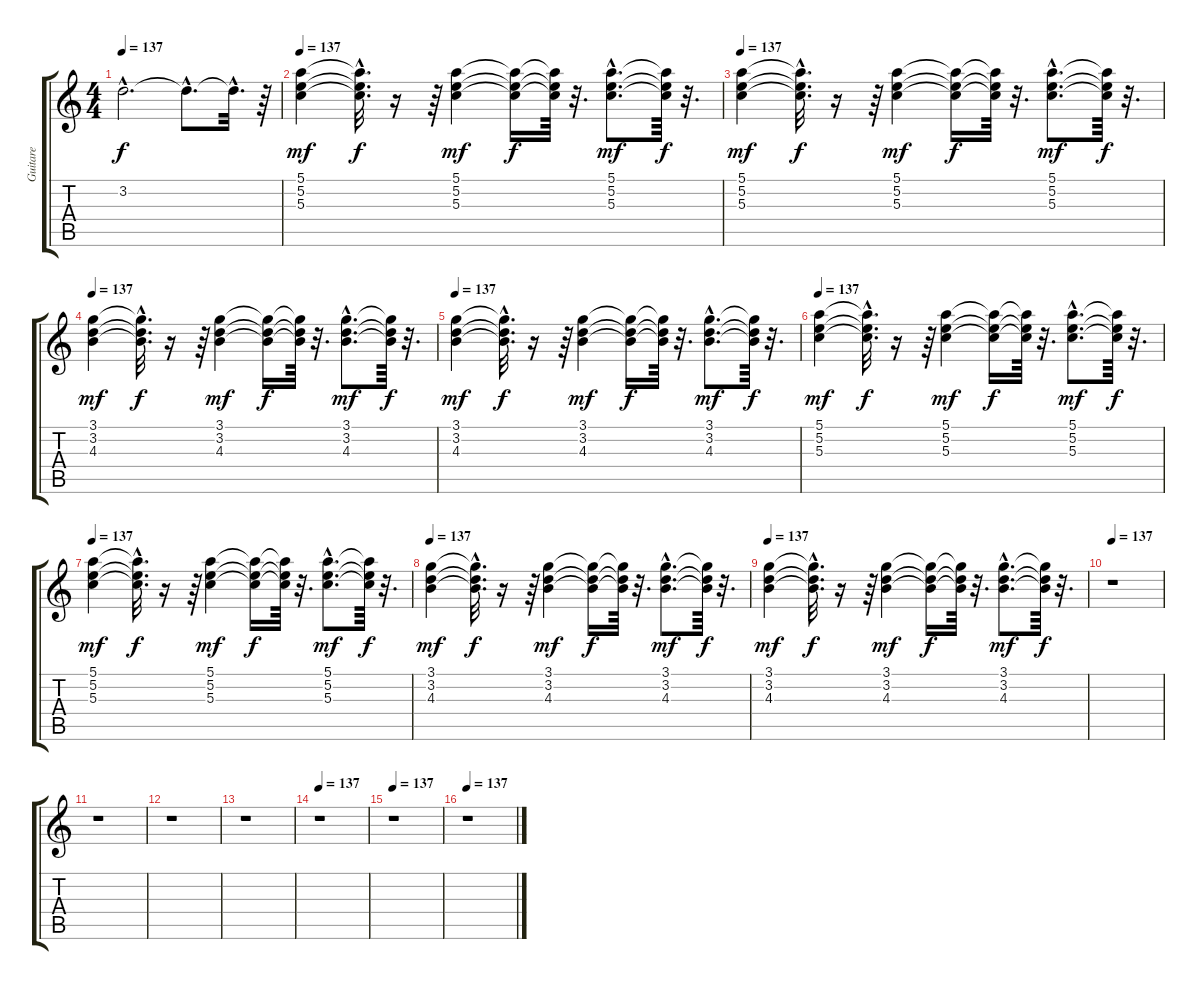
\track ("Guitare" "Guitare") {instrument acousticguitarnylon}
\staff {score tabs}
\tuning (E4 B3 G3 D3 A2 E2) {hide}
\ts (4 4)
\tempo 137
\clef g2
\ks c
3.2{hac t}.2{d dy f} 3.2{hac t}.8{d} 3.2{hac t}.32{d} r.64 |
\tempo 137
(5.1 5.2 5.3).4{dy mf} (5.1{hac t} 5.2{hac t} 5.3{hac t}).32{d dy f} r.16 r.64 (5.1 5.2 5.3).4{dy mf} (5.1{t} 5.2{t} 5.3{t}).16{dy f} (5.1{t} 5.2{t} 5.3{t}).64 r.32{d} (5.1{hac} 5.2{hac} 5.3{hac}).8{d dy mf} (5.1{t} 5.2{t} 5.3{t}).64{dy f} r.32{d} |
\tempo 137
(5.1 5.2 5.3).4{dy mf} (5.1{hac t} 5.2{hac t} 5.3{hac t}).32{d dy f} r.16 r.64 (5.1 5.2 5.3).4{dy mf} (5.1{t} 5.2{t} 5.3{t}).16{dy f} (5.1{t} 5.2{t} 5.3{t}).64 r.32{d} (5.1{hac} 5.2{hac} 5.3{hac}).8{d dy mf} (5.1{t} 5.2{t} 5.3{t}).64{dy f} r.32{d} |
\tempo 137
(3.1 3.2 4.3).4{dy mf} (3.1{hac t} 3.2{hac t} 4.3{hac t}).32{d dy f} r.16 r.64 (3.1 3.2 4.3).4{dy mf} (3.1{t} 3.2{t} 4.3{t}).16{dy f} (3.1{t} 3.2{t} 4.3{t}).64 r.32{d} (3.1{hac} 3.2{hac} 4.3{hac}).8{d dy mf} (3.1{t} 3.2{t} 4.3{t}).64{dy f} r.32{d} |
\tempo 137
(3.1 3.2 4.3).4{dy mf} (3.1{hac t} 3.2{hac t} 4.3{hac t}).32{d dy f} r.16 r.64 (3.1 3.2 4.3).4{dy mf} (3.1{t} 3.2{t} 4.3{t}).16{dy f} (3.1{t} 3.2{t} 4.3{t}).64 r.32{d} (3.1{hac} 3.2{hac} 4.3{hac}).8{d dy mf} (3.1{t} 3.2{t} 4.3{t}).64{dy f} r.32{d} |
\tempo 137
(5.1 5.2 5.3).4{dy mf} (5.1{hac t} 5.2{hac t} 5.3{hac t}).32{d dy f} r.16 r.64 (5.1 5.2 5.3).4{dy mf} (5.1{t} 5.2{t} 5.3{t}).16{dy f} (5.1{t} 5.2{t} 5.3{t}).64 r.32{d} (5.1{hac} 5.2{hac} 5.3{hac}).8{d dy mf} (5.1{t} 5.2{t} 5.3{t}).64{dy f} r.32{d} |
\tempo 137
(5.1 5.2 5.3).4{dy mf} (5.1{hac t} 5.2{hac t} 5.3{hac t}).32{d dy f} r.16 r.64 (5.1 5.2 5.3).4{dy mf} (5.1{t} 5.2{t} 5.3{t}).16{dy f} (5.1{t} 5.2{t} 5.3{t}).64 r.32{d} (5.1{hac} 5.2{hac} 5.3{hac}).8{d dy mf} (5.1{t} 5.2{t} 5.3{t}).64{dy f} r.32{d} |
\tempo 137
(3.1 3.2 4.3).4{dy mf} (3.1{hac t} 3.2{hac t} 4.3{hac t}).32{d dy f} r.16 r.64 (3.1 3.2 4.3).4{dy mf} (3.1{t} 3.2{t} 4.3{t}).16{dy f} (3.1{t} 3.2{t} 4.3{t}).64 r.32{d} (3.1{hac} 3.2{hac} 4.3{hac}).8{d dy mf} (3.1{t} 3.2{t} 4.3{t}).64{dy f} r.32{d} |
\tempo 137
(3.1 3.2 4.3).4{dy mf} (3.1{hac t} 3.2{hac t} 4.3{hac t}).32{d dy f} r.16 r.64 (3.1 3.2 4.3).4{dy mf} (3.1{t} 3.2{t} 4.3{t}).16{dy f} (3.1{t} 3.2{t} 4.3{t}).64 r.32{d} (3.1{hac} 3.2{hac} 4.3{hac}).8{d dy mf} (3.1{t} 3.2{t} 4.3{t}).64{dy f} r.32{d} |
\tempo 137
r.1 |
r.1 |
r.1 |
r.1 |
\tempo 137
r.1 |
\tempo 137
r.1 |
\tempo 137
r.1
